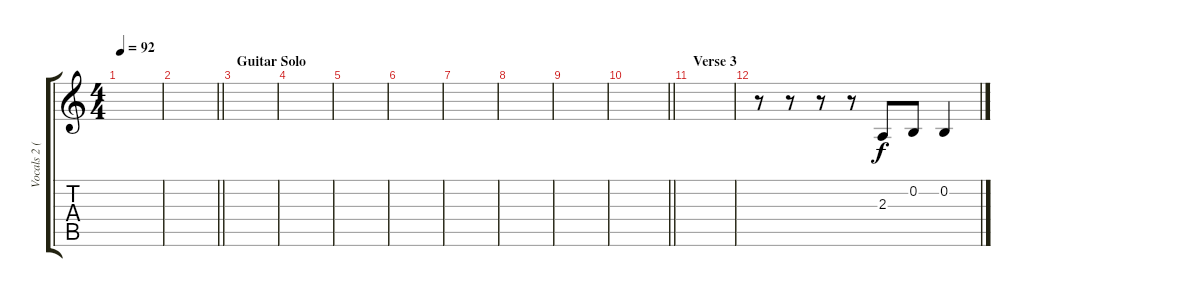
\track ("Vocals 2 (Ryan Peake)" "Vocals 2 (") {instrument bassoon}
\staff {score tabs}
\tuning (E4 B3 G3 D3 A2 E2) {hide}
\ts (4 4)
\tempo 92
\clef g2
\ks c
|
\barLineRight lightlight
|
\section ("" "Guitar Solo")
|
|
|
|
|
|
|
\barLineRight lightlight
|
\section ("" "Verse 3")
|
r.8 r.8 r.8 r.8 2.3.8 0.2.8 0.2.4
